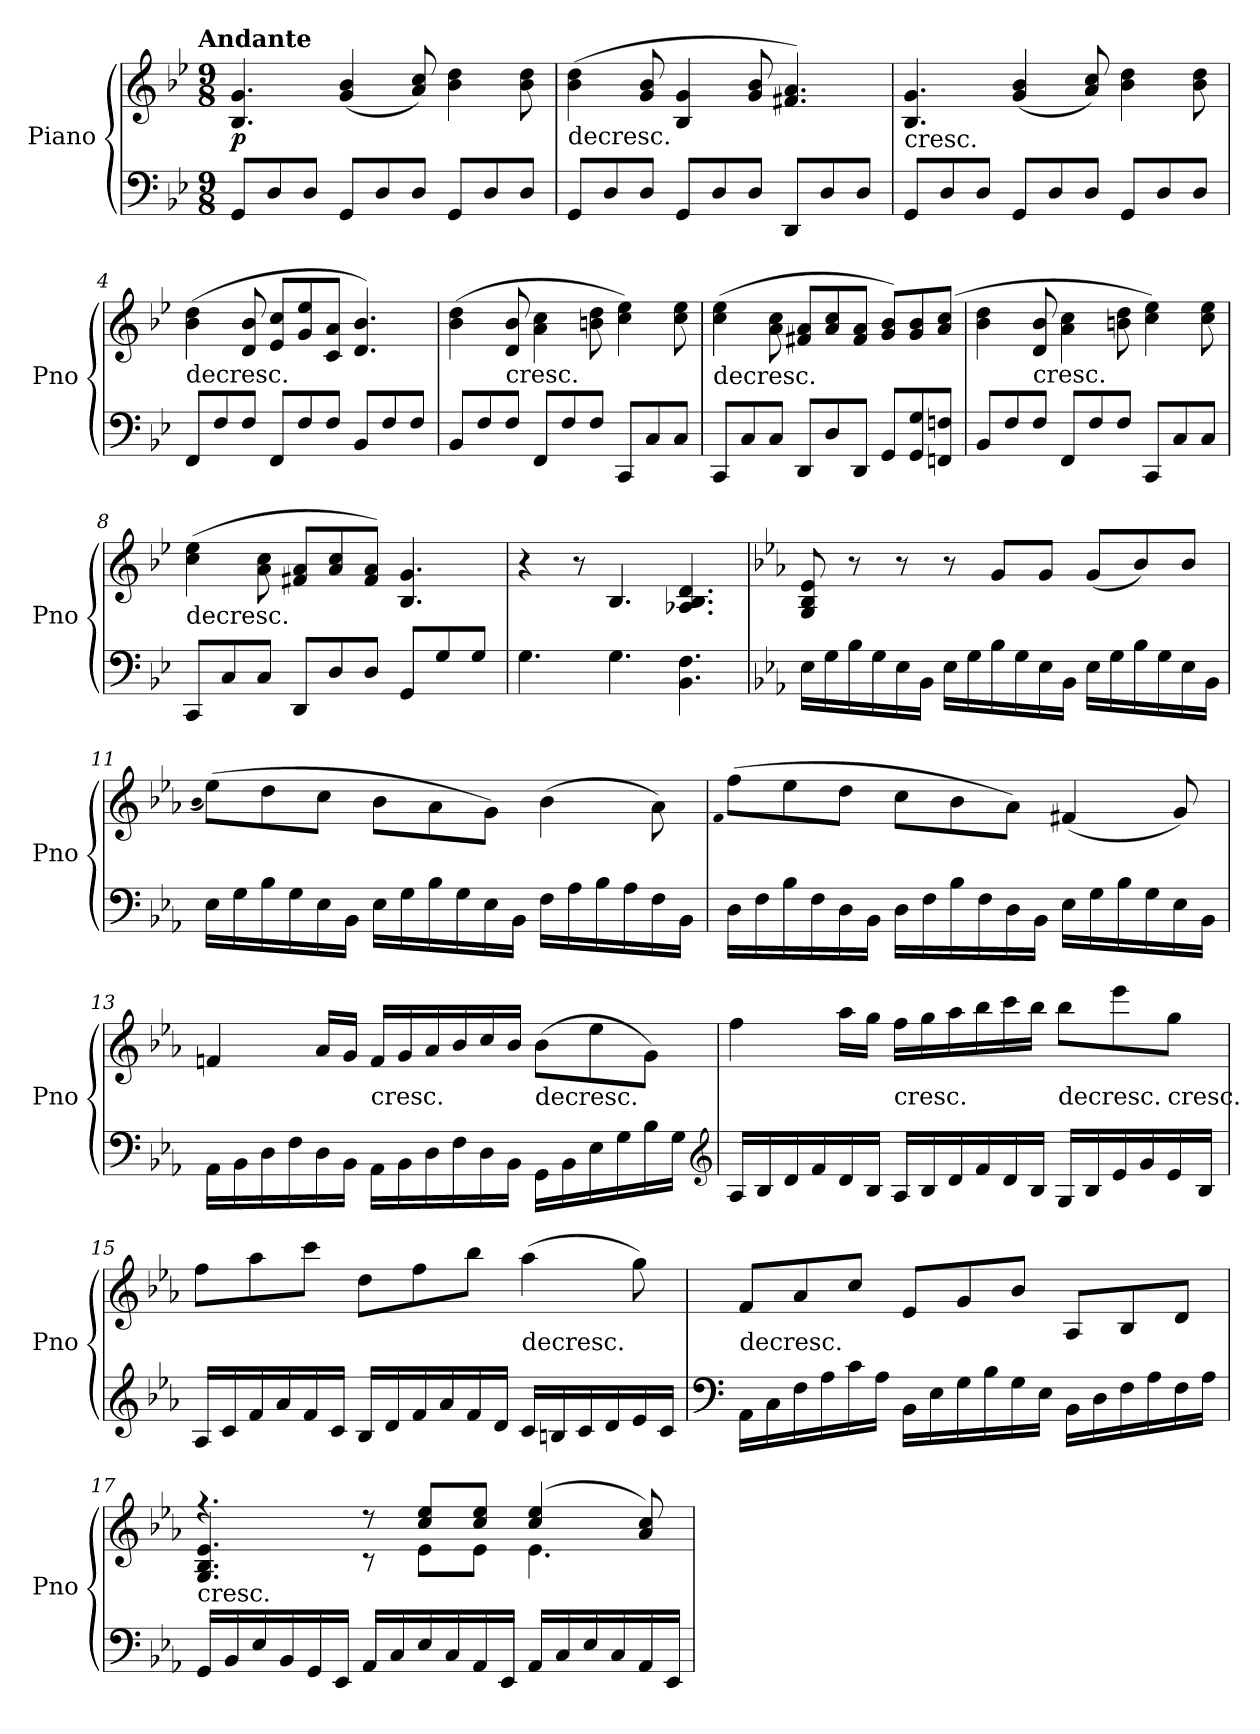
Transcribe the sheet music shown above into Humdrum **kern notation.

**kern	**kern	**dynam
*part1	*part1	*part1
*staff2	*staff1	*staff1/2
*I"Piano	*	*
*I'Pno	*	*
*clefF4	*clefG2	*
*k[b-e-]	*k[b-e-]	*
*g:	*g:	*
!!LO:TX:omd:t=Andante
*M9/8	*M9/8	*
*MM72	*MM72	*
=1	=1	=1
8GG/L	4.B-/ 4.g/	p
8D/	.	.
8D/J	.	.
8GG/L	(4g/ 4b-/	.
8D/	.	.
8D/J	8a/ 8cc/)	.
8GG/L	4b-\ 4dd\	.
8D/	.	.
8D/J	8b-\ 8dd\	.
=2	=2	=2
!	!LO:TX:c:t=decresc.	!
8GG/L	(4b-\ 4dd\	.
8D/	.	.
8D/J	8g/ 8b-/	.
8GG/L	4B-/ 4g/	.
8D/	.	.
8D/J	8g/ 8b-/	.
8DD/L	4.f#X/ 4.a/)	.
8D/	.	.
8D/J	.	.
=3	=3	=3
!	!LO:TX:c:t=cresc.	!
8GG/L	4.B-/ 4.g/	.
8D/	.	.
8D/J	.	.
8GG/L	(4g/ 4b-/	.
8D/	.	.
8D/J	8a/ 8cc/)	.
8GG/L	4b-\ 4dd\	.
8D/	.	.
8D/J	8b-\ 8dd\	.
=4	=4	=4
!	!LO:TX:c:t=decresc.	!
8FF/L	(4b-\ 4dd\	.
8F/	.	.
8F/J	8d/ 8b-/	.
8FF/L	8e-/ 8cc/L	.
8F/	8g/ 8ee-/	.
8F/J	8c/ 8a/J	.
8BB-/L	4.d/ 4.b-/)	.
8F/	.	.
8F/J	.	.
=5	=5	=5
8BB-/L	(4b-\ 4dd\	.
8F/	.	.
!	!LO:TX:c:t=cresc.	!
8F/J	8d/ 8b-/	.
8FF/L	4a\ 4cc\	.
8F/	.	.
8F/J	8bn\ 8dd\	.
8CC/L	4cc\ 4ee-\)	.
8C/	.	.
8C/J	8cc\ 8ee-\	.
=6	=6	=6
!	!LO:TX:c:t=decresc.	!
8CC/L	(4cc\ 4ee-\	.
8C/	.	.
8C/J	8a\ 8cc\	.
8DD/L	8f#X/ 8a/L	.
8D/	8a/ 8cc/	.
8DD/J	8f#/ 8a/J	.
8GG/L	8g/ 8b-/L)	.
8GG/ 8G/	8g/ 8b-/	.
8FFn/ 8Fn/J	(8a/ 8cc/J	.
=7	=7	=7
8BB-/L	4b-\ 4dd\	.
8F/	.	.
!	!LO:TX:c:t=cresc.	!
8F/J	8d/ 8b-/	.
8FF/L	4a\ 4cc\	.
8F/	.	.
8F/J	8bn\ 8dd\	.
8CC/L	4cc\ 4ee-\)	.
8C/	.	.
8C/J	8cc\ 8ee-\	.
=8	=8	=8
!	!LO:TX:c:t=decresc.	!
8CC/L	(4cc\ 4ee-\	.
8C/	.	.
8C/J	8a\ 8cc\	.
8DD/L	8f#X/ 8a/L	.
8D/	8a/ 8cc/	.
8D/J	8f#/ 8a/J)	.
8GG/L	4.B-/ 4.g/	.
8G/	.	.
8G/J	.	.
=9	=9	=9
4.G\	4r	.
.	8r	.
4.G\	4.B-/	.
4.BB-\ 4.F\	4.A-X/ 4.B-/ 4.d/	.
=10	=10	=10
*k[b-e-a-]	*k[b-e-a-]	*
16E-\LL	8G/ 8B-/ 8e-/	.
16G\	.	.
16B-\	8r	.
16G\	.	.
16E-\	8r	.
16BB-\JJ	.	.
16E-\LL	8r	.
16G\	.	.
16B-\	8g/L	.
16G\	.	.
16E-\	8g/J	.
16BB-\JJ	.	.
16E-\LL	(8g/L	.
16G\	.	.
16B-\	8b-/)	.
16G\	.	.
16E-\	8b-/J	.
16BB-\JJ	.	.
=11	=11	=11
.	(qb-	.
16E-\LL	(8ee-\L)	.
16G\	.	.
16B-\	8dd\	.
16G\	.	.
16E-\	8cc\J	.
16BB-\JJ	.	.
16E-\LL	8b-\L	.
16G\	.	.
16B-\	8a-\	.
16G\	.	.
16E-\	8g\J)	.
16BB-\JJ	.	.
16F\LL	(4b-\	.
16A-\	.	.
16B-\	.	.
16A-\	.	.
16F\	8a-\)	.
16BB-\JJ	.	.
=12	=12	=12
.	qf	.
16D\LL	(8ff\L	.
16F\	.	.
16B-\	8ee-\	.
16F\	.	.
16D\	8dd\J	.
16BB-\JJ	.	.
16D\LL	8cc\L	.
16F\	.	.
16B-\	8b-\	.
16F\	.	.
16D\	8a-\J)	.
16BB-\JJ	.	.
16E-\LL	(4f#X/	.
16G\	.	.
16B-\	.	.
16G\	.	.
16E-\	8g/)	.
16BB-\JJ	.	.
=13	=13	=13
16AA-\LL	4fn/	.
16BB-\	.	.
16D\	.	.
16F\	.	.
16D\	16a-/LL	.
16BB-\JJ	16g/JJ	.
!	!LO:TX:c:t=cresc.	!
16AA-\LL	16f/LL	.
16BB-\	16g/	.
16D\	16a-/	.
16F\	16b-/	.
16D\	16cc/	.
16BB-\JJ	16b-/JJ	.
!	!LO:TX:c:t=decresc.	!
16GG\LL	(8b-\L	.
16BB-\	.	.
16E-\	8ee-\	.
16G\	.	.
16B-\	8g\J)	.
16G\JJ	.	.
*clefG2	*	*
=14	=14	=14
16A-/LL	4ff\	.
16B-/	.	.
16d/	.	.
16f/	.	.
16d/	16aa-\LL	.
16B-/JJ	16gg\JJ	.
!	!LO:TX:c:t=cresc.	!
16A-/LL	16ff\LL	.
16B-/	16gg\	.
16d/	16aa-\	.
16f/	16bb-\	.
16d/	16ccc\	.
16B-/JJ	16bb-\JJ	.
!	!LO:TX:c:t=decresc.	!
16G/LL	8bb-\L	.
16B-/	.	.
16e-/	8eee-\	.
16g/	.	.
!	!LO:TX:c:t=cresc.	!
16e-/	8gg\J	.
16B-/JJ	.	.
=15	=15	=15
16A-/LL	8ff\L	.
16c/	.	.
16f/	8aa-\	.
16a-/	.	.
16f/	8ccc\J	.
16c/JJ	.	.
16B-/LL	8dd\L	.
16d/	.	.
16f/	8ff\	.
16a-/	.	.
16f/	8bb-\J	.
16d/JJ	.	.
!	!LO:TX:c:t=decresc.	!
16c/LL	(4aa-\	.
16Bn/	.	.
16c/	.	.
16d/	.	.
16e-/	8gg\)	.
16c/JJ	.	.
=16	=16	=16
*clefF4	*	*
!	!LO:TX:c:t=decresc.	!
16AA-\LL	8f/L	.
16C\	.	.
16F\	8a-/	.
16A-\	.	.
16c\	8cc/J	.
16A-\JJ	.	.
16BB-\LL	8e-/L	.
16E-\	.	.
16G\	8g/	.
16B-\	.	.
16G\	8b-/J	.
16E-\JJ	.	.
16BB-\LL	8A-/L	.
16D\	.	.
16F\	8B-/	.
16A-\	.	.
16F\	8d/J	.
16A-\JJ	.	.
=17	=17	=17
*	*^	*
!	!LO:TX:c:t=cresc.	!	!
16GG/LL	4.r	4.G/ 4.B-/ 4.e-/	.
16BB-/	.	.	.
16E-/	.	.	.
16BB-/	.	.	.
16GG/	.	.	.
16EE-/JJ	.	.	.
16AA-/LL	8r	8r	.
16C/	.	.	.
16E-/	8cc/ 8ee-/L	8e-\L	.
16C/	.	.	.
16AA-/	8cc/ 8ee-/J	8e-\J	.
16EE-/JJ	.	.	.
16AA-/LL	(4cc/ 4ee-/	4.e-\	.
16C/	.	.	.
16E-/	.	.	.
16C/	.	.	.
16AA-/	8a-/ 8cc/)	.	.
16EE-/JJ	.	.	.
*	*v	*v	*
=	=	=
*-	*-	*-
